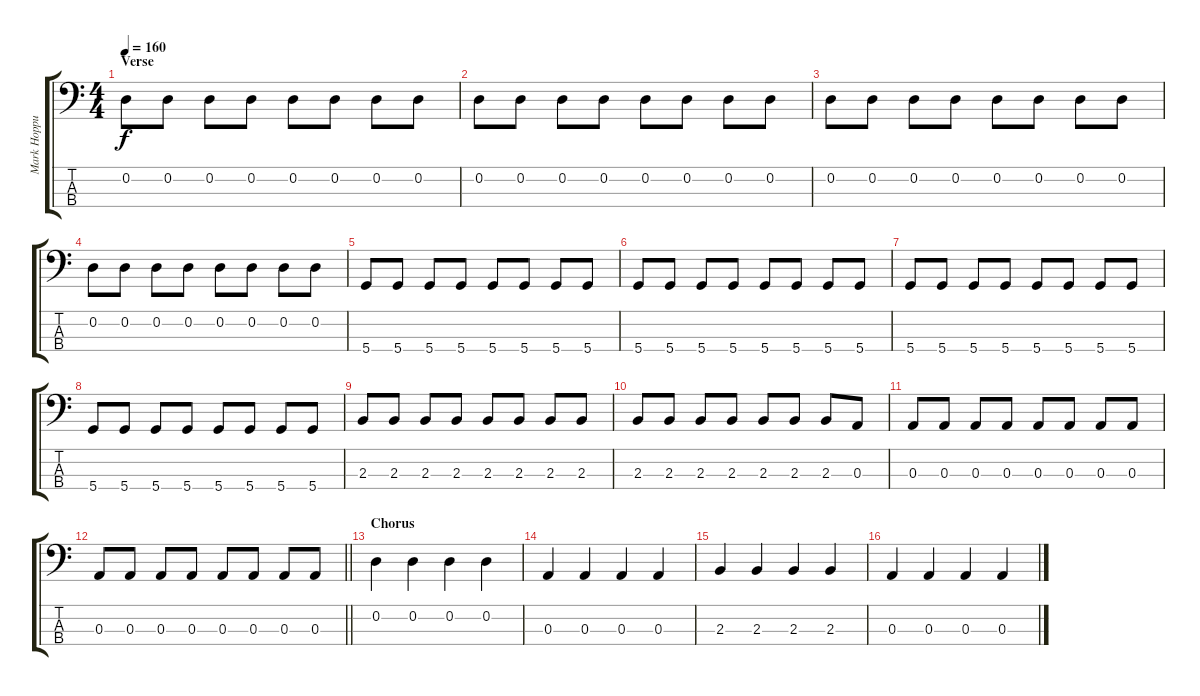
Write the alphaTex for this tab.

\track ("Mark Hoppus - Bass" "Mark Hoppu") {instrument electricbasspick}
\staff {score tabs}
\tuning (G2 D2 A1 D1) {hide}
\ts (4 4)
\section ("" "Verse")
\tempo 160
\clef f4
\ks c
0.2.8{dy f} 0.2.8 0.2.8 0.2.8 0.2.8 0.2.8 0.2.8 0.2.8 |
0.2.8 0.2.8 0.2.8 0.2.8 0.2.8 0.2.8 0.2.8 0.2.8 |
0.2.8 0.2.8 0.2.8 0.2.8 0.2.8 0.2.8 0.2.8 0.2.8 |
0.2.8 0.2.8 0.2.8 0.2.8 0.2.8 0.2.8 0.2.8 0.2.8 |
5.4.8 5.4.8 5.4.8 5.4.8 5.4.8 5.4.8 5.4.8 5.4.8 |
5.4.8 5.4.8 5.4.8 5.4.8 5.4.8 5.4.8 5.4.8 5.4.8 |
5.4.8 5.4.8 5.4.8 5.4.8 5.4.8 5.4.8 5.4.8 5.4.8 |
5.4.8 5.4.8 5.4.8 5.4.8 5.4.8 5.4.8 5.4.8 5.4.8 |
2.3.8 2.3.8 2.3.8 2.3.8 2.3.8 2.3.8 2.3.8 2.3.8 |
2.3.8 2.3.8 2.3.8 2.3.8 2.3.8 2.3.8 2.3.8 0.3.8 |
0.3.8 0.3.8 0.3.8 0.3.8 0.3.8 0.3.8 0.3.8 0.3.8 |
\barLineRight lightlight
0.3.8 0.3.8 0.3.8 0.3.8 0.3.8 0.3.8 0.3.8 0.3.8 |
\section ("" "Chorus")
0.2.4 0.2.4 0.2.4 0.2.4 |
0.3.4 0.3.4 0.3.4 0.3.4 |
2.3.4 2.3.4 2.3.4 2.3.4 |
0.3.4 0.3.4 0.3.4 0.3.4
